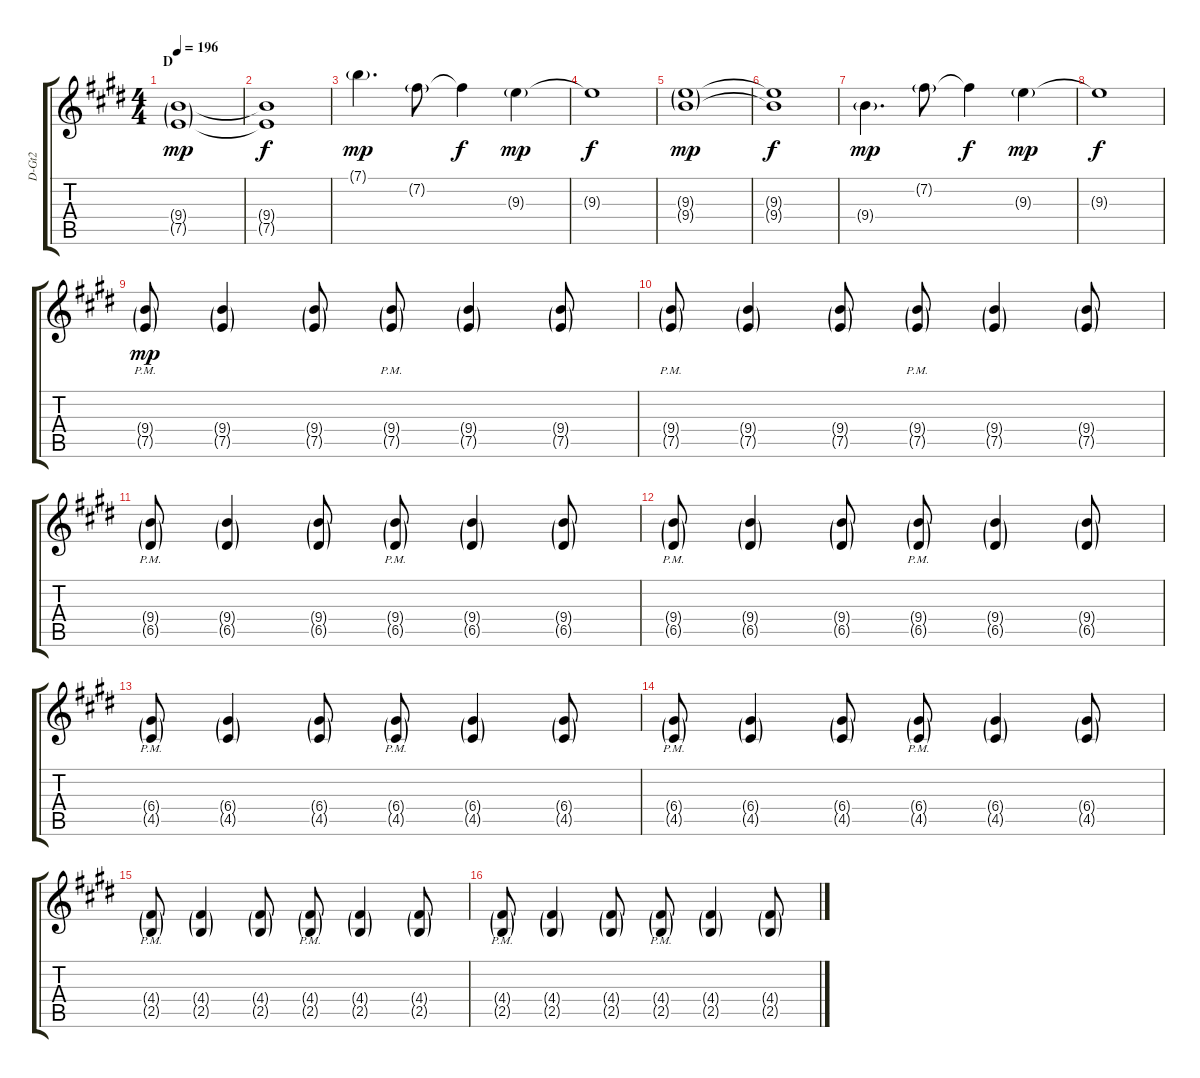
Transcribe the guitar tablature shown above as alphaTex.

\track ("D-Gt2" "D-Gt2") {instrument distortionguitar}
\staff {score tabs}
\tuning (E4 B3 G3 D3 A2 E2) {hide}
\ts (4 4)
\section ("" "D")
\tempo 196
\clef g2
\ks e
(9.4{g} 7.5{g}).1{dy mp} |
(9.4{t} 7.5{t}).1{dy f} |
7.1{g}.4{d dy mp} 7.2{g}.8 7.2{t}.4{dy f} 9.3{g}.4{dy mp} |
9.3{t}.1{dy f} |
(9.3{g} 9.4{g}).1{dy mp} |
(9.3{t} 9.4{t}).1{dy f} |
9.4{g}.4{d dy mp} 7.2{g}.8 7.2{t}.4{dy f} 9.3{g}.4{dy mp} |
9.3{t}.1{dy f} |
(9.4{g pm} 7.5{g pm}).8{dy mp} (9.4{g} 7.5{g}).4 (9.4{g} 7.5{g}).8 (9.4{g pm} 7.5{g pm}).8 (9.4{g} 7.5{g}).4 (9.4{g} 7.5{g}).8 |
(9.4{g pm} 7.5{g pm}).8 (9.4{g} 7.5{g}).4 (9.4{g} 7.5{g}).8 (9.4{g pm} 7.5{g pm}).8 (9.4{g} 7.5{g}).4 (9.4{g} 7.5{g}).8 |
(9.4{g pm} 6.5{g pm}).8 (9.4{g} 6.5{g}).4 (9.4{g} 6.5{g}).8 (9.4{g pm} 6.5{g pm}).8 (9.4{g} 6.5{g}).4 (9.4{g} 6.5{g}).8 |
(9.4{g pm} 6.5{g pm}).8 (9.4{g} 6.5{g}).4 (9.4{g} 6.5{g}).8 (9.4{g pm} 6.5{g pm}).8 (9.4{g} 6.5{g}).4 (9.4{g} 6.5{g}).8 |
(6.4{g pm} 4.5{g pm}).8 (6.4{g} 4.5{g}).4 (6.4{g} 4.5{g}).8 (6.4{g pm} 4.5{g pm}).8 (6.4{g} 4.5{g}).4 (6.4{g} 4.5{g}).8 |
(6.4{g pm} 4.5{g pm}).8 (6.4{g} 4.5{g}).4 (6.4{g} 4.5{g}).8 (6.4{g pm} 4.5{g pm}).8 (6.4{g} 4.5{g}).4 (6.4{g} 4.5{g}).8 |
(4.4{g pm} 2.5{g pm}).8 (4.4{g} 2.5{g}).4 (4.4{g} 2.5{g}).8 (4.4{g pm} 2.5{g pm}).8 (4.4{g} 2.5{g}).4 (4.4{g} 2.5{g}).8 |
(4.4{g pm} 2.5{g pm}).8 (4.4{g} 2.5{g}).4 (4.4{g} 2.5{g}).8 (4.4{g pm} 2.5{g pm}).8 (4.4{g} 2.5{g}).4 (4.4{g} 2.5{g}).8
